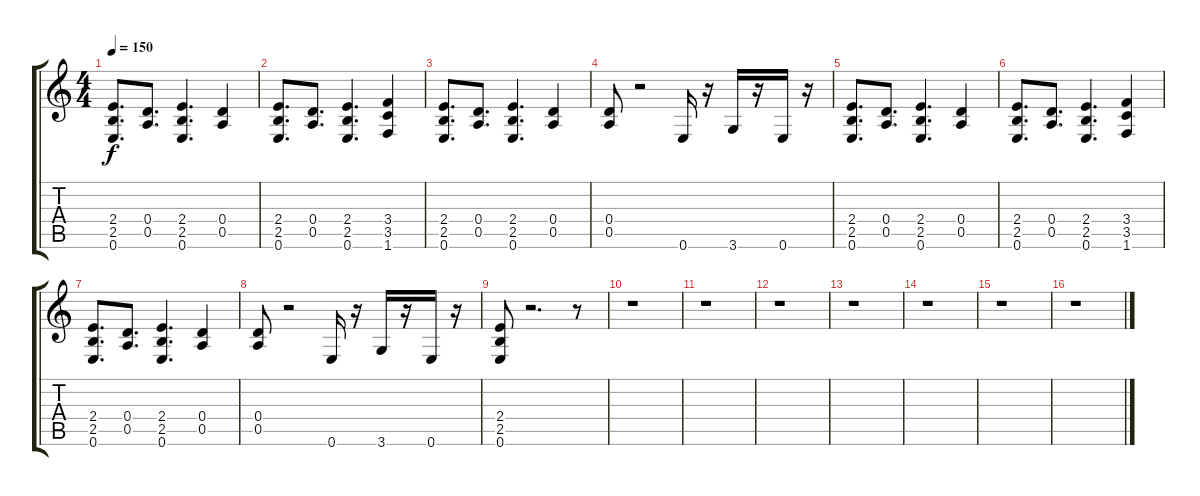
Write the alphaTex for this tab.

\track "" {instrument distortionguitar}
\staff {score tabs}
\tuning (E4 B3 G3 D3 A2 E2) {hide}
\ts (4 4)
\tempo 150
\clef g2
\ks c
(2.4 2.5 0.6).8{d dy f} (0.4 0.5).8{d} (2.4 2.5 0.6).4{d} (0.4 0.5).4 |
(2.4 2.5 0.6).8{d} (0.4 0.5).8{d} (2.4 2.5 0.6).4{d} (3.4 3.5 1.6).4 |
(2.4 2.5 0.6).8{d} (0.4 0.5).8{d} (2.4 2.5 0.6).4{d} (0.4 0.5).4 |
(0.4 0.5).8 r.2 0.6.16 r.16 3.6.16 r.16 0.6.16 r.16 |
(2.4 2.5 0.6).8{d} (0.4 0.5).8{d} (2.4 2.5 0.6).4{d} (0.4 0.5).4 |
(2.4 2.5 0.6).8{d} (0.4 0.5).8{d} (2.4 2.5 0.6).4{d} (3.4 3.5 1.6).4 |
(2.4 2.5 0.6).8{d} (0.4 0.5).8{d} (2.4 2.5 0.6).4{d} (0.4 0.5).4 |
(0.4 0.5).8 r.2 0.6.16 r.16 3.6.16 r.16 0.6.16 r.16 |
(2.4 2.5 0.6).8 r.2{d} r.8 |
r.1 |
r.1 |
r.1 |
r.1 |
r.1 |
r.1 |
r.1
